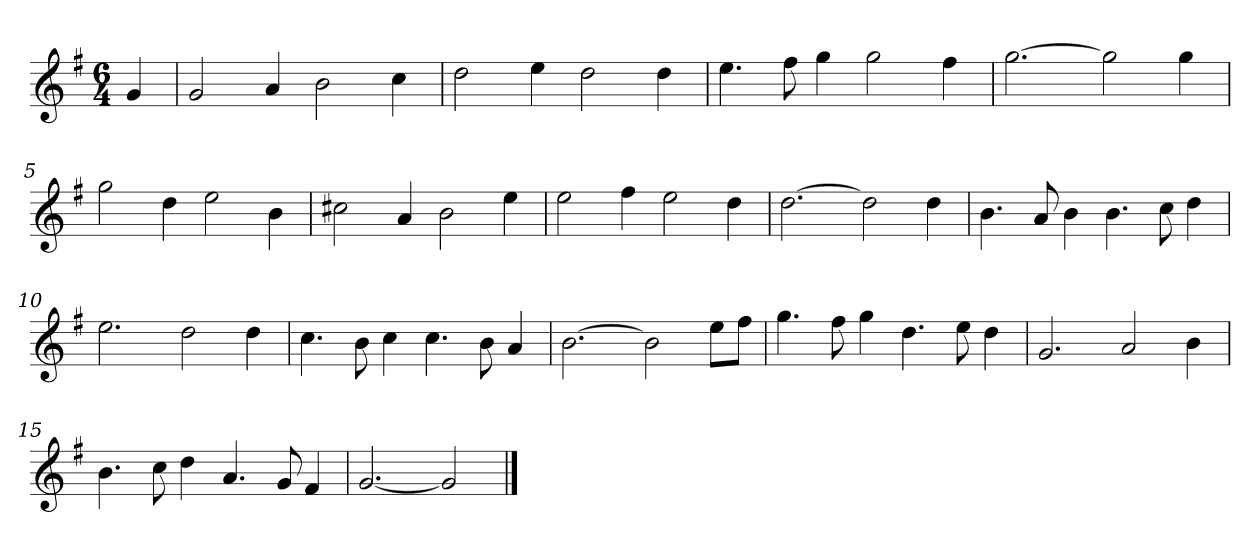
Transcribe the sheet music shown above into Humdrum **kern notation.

**kern
*part1
*staff1
*k[f#]
*M6/4
*MM120
=
4g
=1
2g
4a
2b
4cc
=2
2dd
4ee
2dd
4dd
=3
4.ee
8ff#
4gg
2gg
4ff#
=4
[2.gg
2gg]
4gg
=5
2gg
4dd
2ee
4b
=6
2cc#X
4a
2b
4ee
=7
2ee
4ff#
2ee
4dd
=8
[2.dd
2dd]
4dd
=9
4.b
8a
4b
4.b
8cc
4dd
=10
2.ee
2dd
4dd
=11
4.cc
8b
4cc
4.cc
8b
4a
=12
[2.b
2b]
8eeL
8ff#J
=13
4.gg
8ff#
4gg
4.dd
8ee
4dd
=14
2.g
2a
4b
=15
4.b
8cc
4dd
4.a
8g
4f#
=16
[2.g
2g]
==
*-
